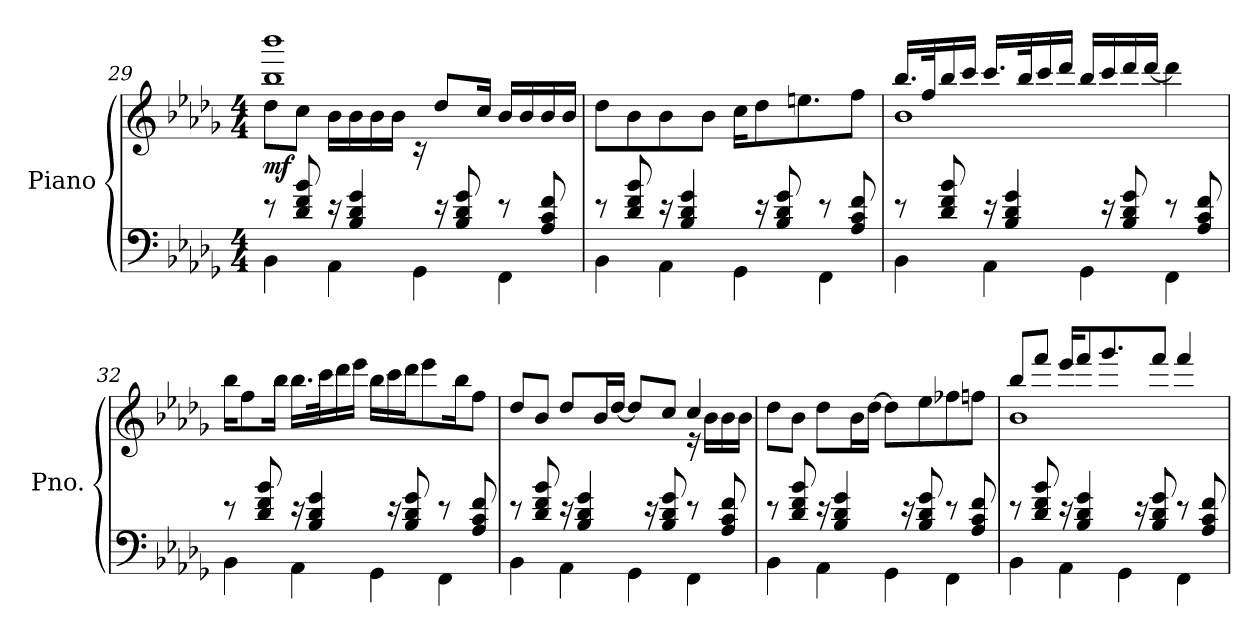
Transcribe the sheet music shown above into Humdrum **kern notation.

**kern	**kern	**dynam
*part1	*part1	*part1
*staff2	*staff1	*staff1/2
*I"Piano	*	*
*I'Pno.	*	*
!!LO:LB:g=z
*clefF4	*clefG2	*
*k[b-e-a-d-g-]	*k[b-e-a-d-g-]	*
*M4/4	*M4/4	*
=29	=29	=29
*^	*^	*
!	!	!	!	!LO:DY:b
4BB-\	8re	8dd-\L	1bb- 1bbb-	mf
.	8d-/ 8f/ 8b-/	8cc\J	.	.
4AA-\	16re	16b-\LL	.	.
.	4B-/ 4d-/ 4g-/	16b-\	.	.
.	.	16b-\	.	.
.	.	16b-\JJ	.	.
4GG-\	.	16rc	.	.
.	16re	8dd-/L	.	.
.	8B-/ 8d-/ 8g-/	.	.	.
.	.	16cc/Jk	.	.
4FF\	8re	16b-/LL	.	.
.	.	16b-/	.	.
.	8A-/ 8c/ 8f/	16b-/	.	.
.	.	16b-/JJ	.	.
*	*	*v	*v	*
=30	=30	=30	=30
4BB-\	8re	8dd-\L	.
.	8d-/ 8f/ 8b-/	8b-\	.
4AA-\	16re	8b-\	.
.	4B-/ 4d-/ 4g-/	.	.
.	.	8b-\J	.
4GG-\	.	16cc\KL	.
.	16re	8dd-\	.
.	8B-/ 8d-/ 8g-/	.	.
.	.	8.een\	.
4FF\	8re	.	.
.	8A-/ 8c/ 8f/	8ff\J	.
!!LO:PB:g=z
=31	=31	=31	=31
*	*	*^	*
4BB-\	8re	1b-	16.bb-/LL	.
.	.	.	32ff/K	.
.	8d-/ 8f/ 8b-/	.	16bb-/	.
.	.	.	16ccc/JJ	.
4AA-\	16re	.	16.ccc/LL	.
.	4B-/ 4d-/ 4g-/	.	.	.
.	.	.	32bb-/K	.
.	.	.	16ccc/	.
.	.	.	16ddd-/JJ	.
4GG-\	.	.	16bb-/LL	.
.	16re	.	16ccc/	.
.	8B-/ 8d-/ 8g-/	.	16ddd-/	.
.	.	.	[16ddd-/JJ	.
4FF\	8re	.	4ddd-\]	.
.	8A-/ 8c/ 8f/	.	.	.
*	*	*v	*v	*
=32	=32	=32	=32
4BB-\	8re	16bb-\KL	.
.	.	8ff\	.
.	8d-/ 8f/ 8b-/	.	.
.	.	16bb-\Jk	.
4AA-\	16re	16.bb-\LL	.
.	4B-/ 4d-/ 4g-/	.	.
.	.	32ccc\K	.
.	.	16ddd-\	.
.	.	16eee-\JJ	.
4GG-\	.	16bb-\LL	.
.	16re	16ccc\	.
.	8B-/ 8d-/ 8g-/	16ddd-\J	.
.	.	8eee-\	.
4FF\	8re	.	.
.	.	16bb-\K	.
.	8A-/ 8c/ 8f/	8ff\J	.
!!LO:LB:g=z
=33	=33	=33	=33
*	*	*^	*
4BB-\	8re	8dd-/L	2.ryy	.
.	8d-/ 8f/ 8b-/	8b-/J	.	.
4AA-\	16re	8dd-/L	.	.
.	4B-/ 4d-/ 4g-/	.	.	.
.	.	16b-/L	.	.
.	.	[16dd-/JJ	.	.
4GG-\	.	8dd-/L]	.	.
.	16re	.	.	.
.	8B-/ 8d-/ 8g-/	8cc/J	.	.
4FF\	8re	4cc/	16r	.
.	.	.	16b-\LL	.
.	8A-/ 8c/ 8f/	.	16b-\	.
.	.	.	16b-\JJ	.
*	*	*v	*v	*
=34	=34	=34	=34
4BB-\	8re	8dd-\L	.
.	8d-/ 8f/ 8b-/	8b-\J	.
4AA-\	16re	8dd-\L	.
.	4B-/ 4d-/ 4g-/	.	.
.	.	16b-\L	.
.	.	[16dd-\JJ	.
4GG-\	.	8dd-\L]	.
.	16re	.	.
.	8B-/ 8d-/ 8g-/	8ee-\	.
4FF\	8re	8ff-X\	.
.	8A-/ 8c/ 8f/	8ffn\J	.
=35	=35	=35	=35
*	*	*^	*
4BB-\	8re	1b-	8bb-/L	.
.	8d-/ 8f/ 8b-/	.	8fff/J	.
4AA-\	16re	.	16eee-/KL	.
.	4B-/ 4d-/ 4g-/	.	8fff/	.
.	.	.	8.ggg-/	.
4GG-\	.	.	.	.
.	16re	.	.	.
.	8B-/ 8d-/ 8g-/	.	8fff/J	.
4FF\	8re	.	4fff/	.
.	8A-/ 8c/ 8f/	.	.	.
*v	*v	*	*	*
*	*v	*v	*
=	=	=
*-	*-	*-
